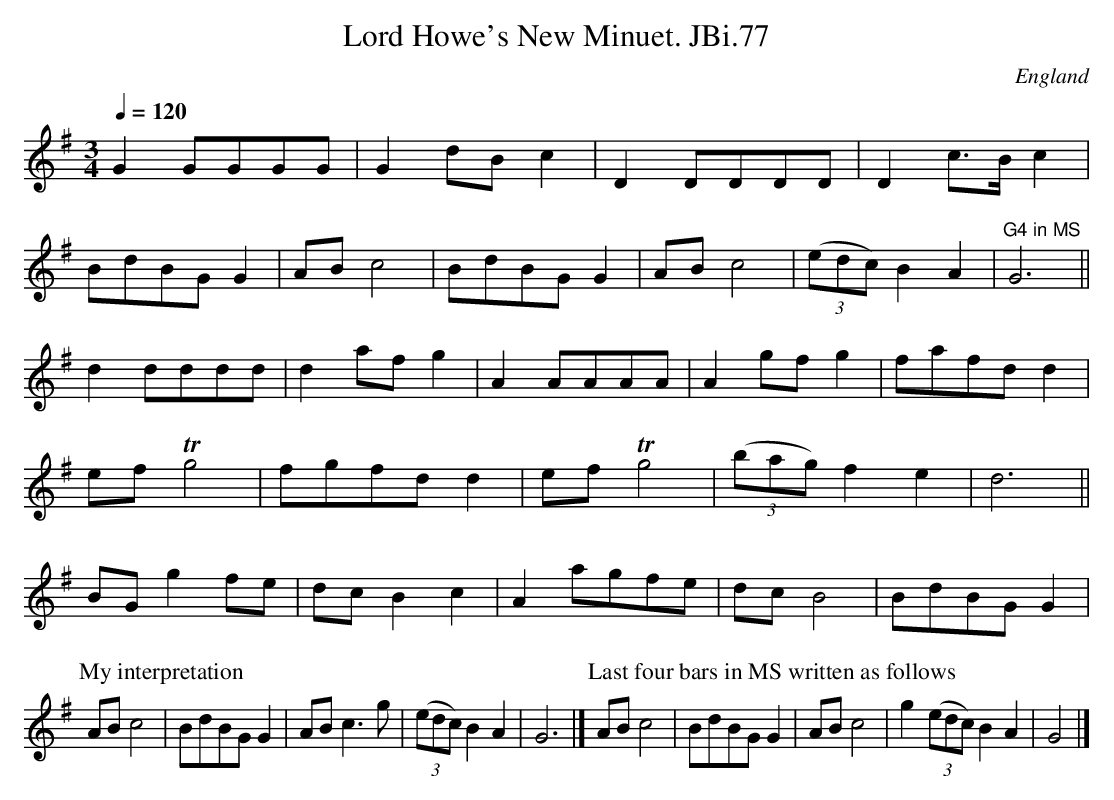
X:1
T:Lord Howe's New Minuet. JBi.77
L:1/8
M:3/4
O:England
Q:1/4=120
K:G
G2GGGG|G2dBc2|D2DDDD|D2c>Bc2|!
BdBGG2|ABc4|BdBGG2|ABc4|((3edc) B2A2|"^G4 in MS"G6||!
d2dddd|d2afg2|A2AAAA|A2gfg2|fafdd2|!
efTg4|fgfdd2|efTg4|((3bag) f2e2|d6||!
BGg2fe|dcB2c2|A2agfe|dcB4|BdBGG2|!
P:My interpretation
ABc4|BdBGG2|ABc3g|((3edc) B2A2|G6|]
P:Last four bars in MS written as follows
ABc4|BdBGG2|ABc4|g2((3edc) B2A2|G4|]
